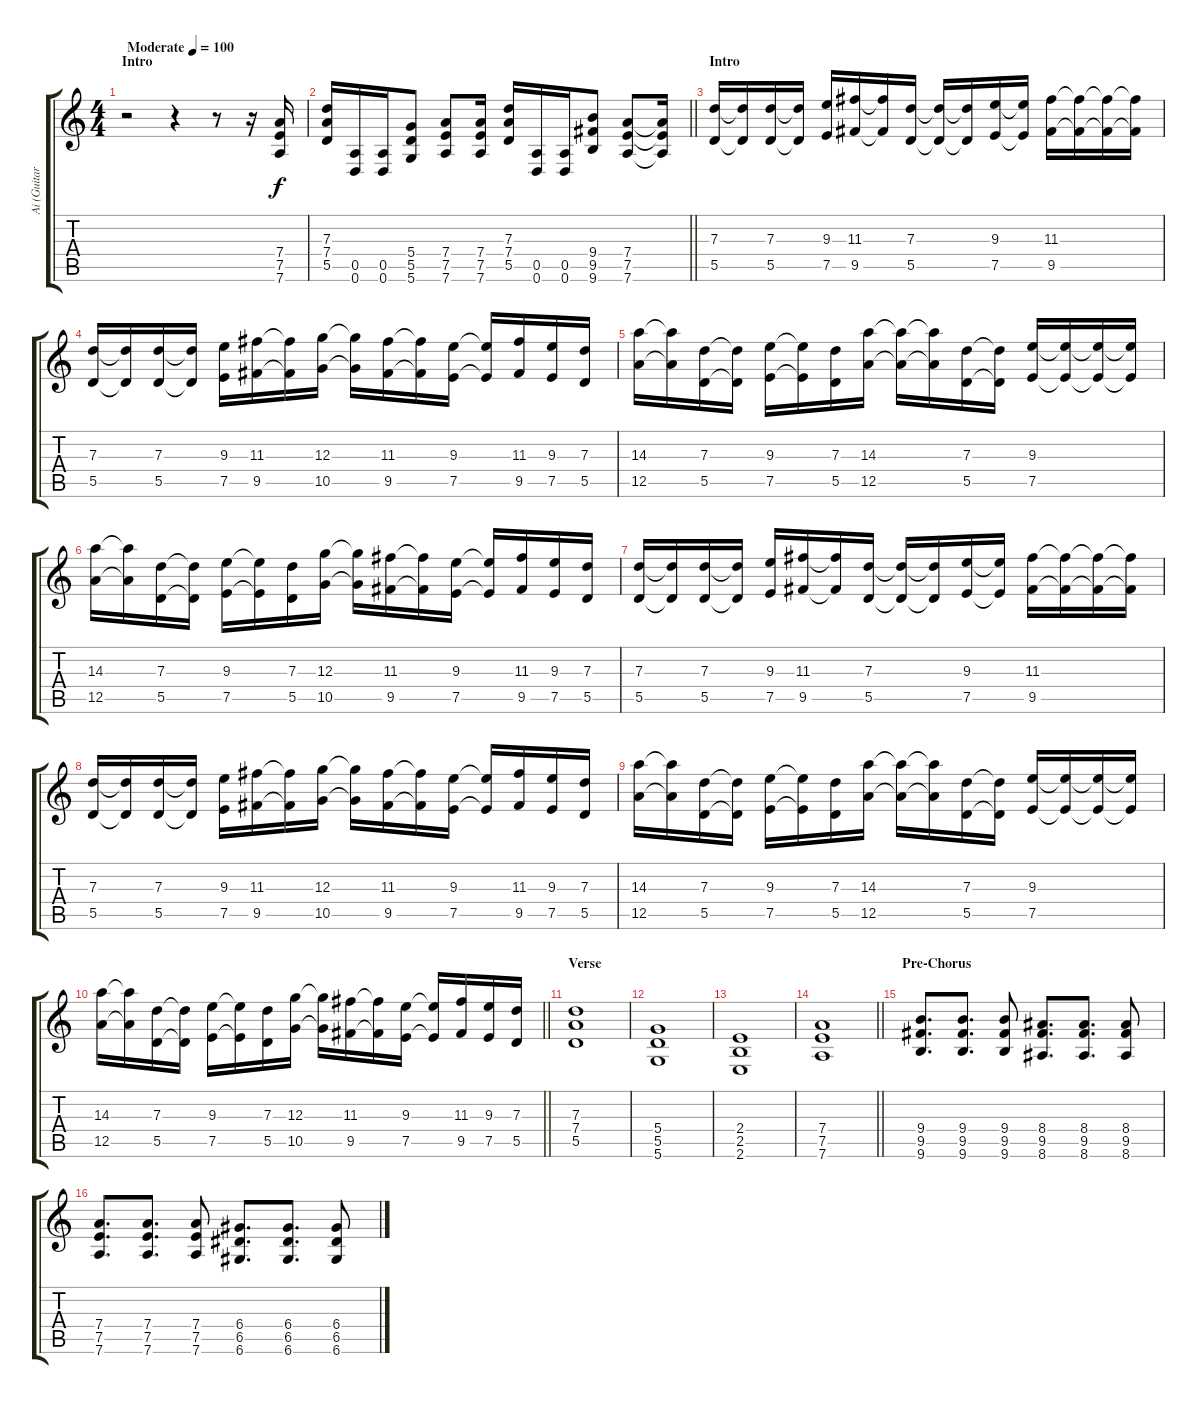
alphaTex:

\track ("Ai (Guitar)" "Ai (Guitar") {instrument distortionguitar}
\staff {score tabs}
\tuning (E4 B3 G3 D3 A2 D2) {hide}
\ts (4 4)
\section ("" "Intro")
\tempo (100 "Moderate")
\clef g2
\ks c
r.2{dy f instrument distortionguitar} r.4 r.8 r.16 (7.4 7.5 7.6).16 |
\barLineRight lightlight
(7.3 7.4 5.5).16 (0.5 0.6).16 (0.5 0.6).16 (5.4 5.5 5.6).8 (7.4 7.5 7.6).8 (7.4 7.5 7.6).16 (7.3 7.4 5.5).16 (0.5 0.6).16 (0.5 0.6).16 (9.4 9.5 9.6).8 (7.4 7.5 7.6).8 (7.4{t} 7.5{t} 7.6{t}).16 |
\section ("" "Intro")
(7.3 5.5).16 (7.3{t} 5.5{t}).16 (7.3 5.5).16 (7.3{t} 5.5{t}).16 (9.3 7.5).16 (11.3 9.5).16 (11.3{t} 9.5{t}).16 (7.3 5.5).16 (7.3{t} 5.5{t}).16 (7.3{t} 5.5{t}).16 (9.3 7.5).16 (9.3{t} 7.5{t}).16 (11.3 9.5).16 (11.3{t} 9.5{t}).16 (11.3{t} 9.5{t}).16 (11.3{t} 9.5{t}).16 |
(7.3 5.5).16 (7.3{t} 5.5{t}).16 (7.3 5.5).16 (7.3{t} 5.5{t}).16 (9.3 7.5).16 (11.3 9.5).16 (11.3{t} 9.5{t}).16 (12.3 10.5).16 (12.3{t} 10.5{t}).16 (11.3 9.5).16 (11.3{t} 9.5{t}).16 (9.3 7.5).16 (9.3{t} 7.5{t}).16 (11.3 9.5).16 (9.3 7.5).16 (7.3 5.5).16 |
(14.3 12.5).16 (14.3{t} 12.5{t}).16 (7.3 5.5).16 (7.3{t} 5.5{t}).16 (9.3 7.5).16 (9.3{t} 7.5{t}).16 (7.3 5.5).16 (14.3 12.5).16 (14.3{t} 12.5{t}).16 (14.3{t} 12.5{t}).16 (7.3 5.5).16 (7.3{t} 5.5{t}).16 (9.3 7.5).16 (9.3{t} 7.5{t}).16 (9.3{t} 7.5{t}).16 (9.3{t} 7.5{t}).16 |
(14.3 12.5).16 (14.3{t} 12.5{t}).16 (7.3 5.5).16 (7.3{t} 5.5{t}).16 (9.3 7.5).16 (9.3{t} 7.5{t}).16 (7.3 5.5).16 (12.3 10.5).16 (12.3{t} 10.5{t}).16 (11.3 9.5).16 (11.3{t} 9.5{t}).16 (9.3 7.5).16 (9.3{t} 7.5{t}).16 (11.3 9.5).16 (9.3 7.5).16 (7.3 5.5).16 |
(7.3 5.5).16 (7.3{t} 5.5{t}).16 (7.3 5.5).16 (7.3{t} 5.5{t}).16 (9.3 7.5).16 (11.3 9.5).16 (11.3{t} 9.5{t}).16 (7.3 5.5).16 (7.3{t} 5.5{t}).16 (7.3{t} 5.5{t}).16 (9.3 7.5).16 (9.3{t} 7.5{t}).16 (11.3 9.5).16 (11.3{t} 9.5{t}).16 (11.3{t} 9.5{t}).16 (11.3{t} 9.5{t}).16 |
(7.3 5.5).16 (7.3{t} 5.5{t}).16 (7.3 5.5).16 (7.3{t} 5.5{t}).16 (9.3 7.5).16 (11.3 9.5).16 (11.3{t} 9.5{t}).16 (12.3 10.5).16 (12.3{t} 10.5{t}).16 (11.3 9.5).16 (11.3{t} 9.5{t}).16 (9.3 7.5).16 (9.3{t} 7.5{t}).16 (11.3 9.5).16 (9.3 7.5).16 (7.3 5.5).16 |
(14.3 12.5).16 (14.3{t} 12.5{t}).16 (7.3 5.5).16 (7.3{t} 5.5{t}).16 (9.3 7.5).16 (9.3{t} 7.5{t}).16 (7.3 5.5).16 (14.3 12.5).16 (14.3{t} 12.5{t}).16 (14.3{t} 12.5{t}).16 (7.3 5.5).16 (7.3{t} 5.5{t}).16 (9.3 7.5).16 (9.3{t} 7.5{t}).16 (9.3{t} 7.5{t}).16 (9.3{t} 7.5{t}).16 |
\barLineRight lightlight
(14.3 12.5).16 (14.3{t} 12.5{t}).16 (7.3 5.5).16 (7.3{t} 5.5{t}).16 (9.3 7.5).16 (9.3{t} 7.5{t}).16 (7.3 5.5).16 (12.3 10.5).16 (12.3{t} 10.5{t}).16 (11.3 9.5).16 (11.3{t} 9.5{t}).16 (9.3 7.5).16 (9.3{t} 7.5{t}).16 (11.3 9.5).16 (9.3 7.5).16 (7.3 5.5).16 |
\section ("" "Verse")
(7.3 7.4 5.5).1 |
(5.4 5.5 5.6).1 |
(2.4 2.5 2.6).1 |
\barLineRight lightlight
(7.4 7.5 7.6).1 |
\section ("" "Pre-Chorus")
(9.4 9.5 9.6).8{d} (9.4 9.5 9.6).8{d} (9.4 9.5 9.6).8 (8.4 9.5 8.6).8{d} (8.4 9.5 8.6).8{d} (8.4 9.5 8.6).8 |
(7.4 7.5 7.6).8{d} (7.4 7.5 7.6).8{d} (7.4 7.5 7.6).8 (6.4 6.5 6.6).8{d} (6.4 6.5 6.6).8{d} (6.4 6.5 6.6).8
